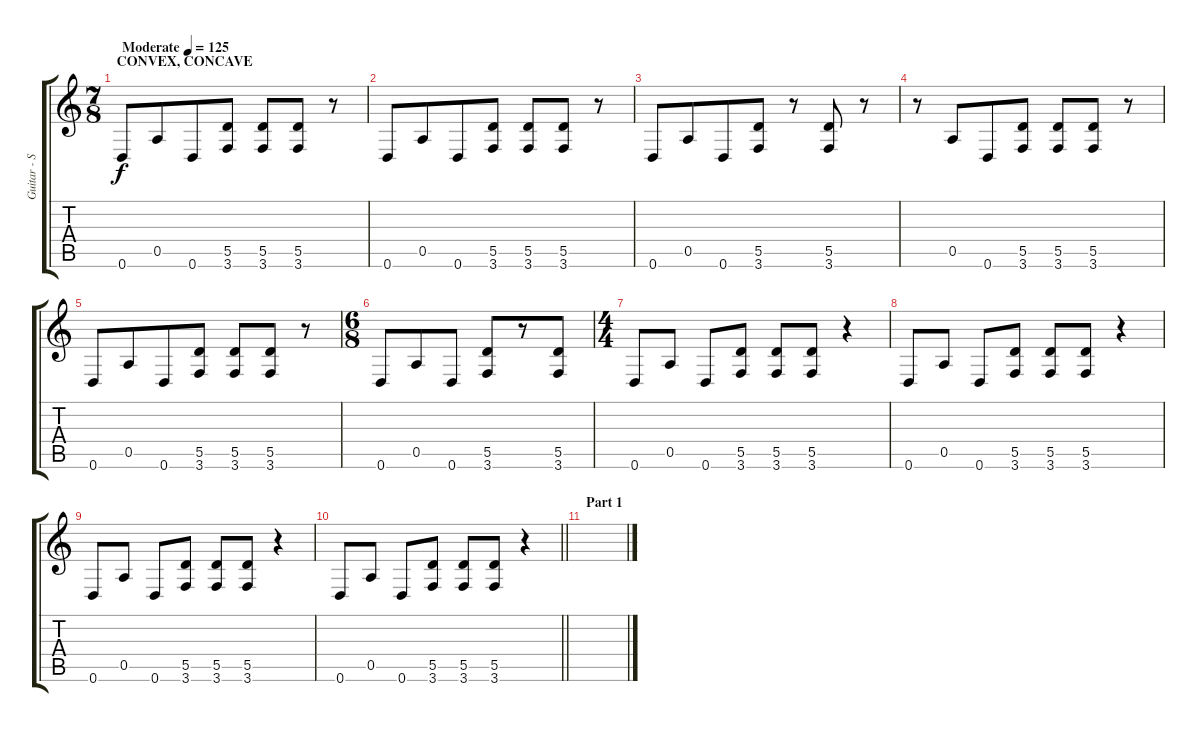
\track ("Guitar - Simon Neil" "Guitar - S") {instrument electricguitarclean}
\staff {score tabs}
\tuning (E4 B3 G3 D3 A2 D2) {hide}
\ts (7 8)
\section ("" "CONVEX, CONCAVE")
\tempo (125 "Moderate")
\clef g2
\ks c
0.6.8{dy f volume 11 instrument electricguitarclean} 0.5.8 0.6.8 (5.5 3.6).8 (5.5 3.6).8 (5.5 3.6).8 r.8 |
0.6.8 0.5.8 0.6.8 (5.5 3.6).8 (5.5 3.6).8 (5.5 3.6).8 r.8 |
0.6.8 0.5.8 0.6.8 (5.5 3.6).8 r.8 (5.5 3.6).8 r.8 |
r.8 0.5.8 0.6.8 (5.5 3.6).8 (5.5 3.6).8 (5.5 3.6).8 r.8 |
0.6.8 0.5.8 0.6.8 (5.5 3.6).8 (5.5 3.6).8 (5.5 3.6).8 r.8 |
\ts (6 8)
0.6.8 0.5.8 0.6.8 (5.5 3.6).8 r.8 (5.5 3.6).8 |
\ts (4 4)
0.6.8 0.5.8 0.6.8 (5.5 3.6).8 (5.5 3.6).8 (5.5 3.6).8 r.4 |
0.6.8 0.5.8 0.6.8 (5.5 3.6).8 (5.5 3.6).8 (5.5 3.6).8 r.4 |
0.6.8 0.5.8 0.6.8 (5.5 3.6).8 (5.5 3.6).8 (5.5 3.6).8 r.4 |
\barLineRight lightlight
0.6.8 0.5.8 0.6.8 (5.5 3.6).8 (5.5 3.6).8 (5.5 3.6).8 r.4 |
\section ("" "Part 1")
